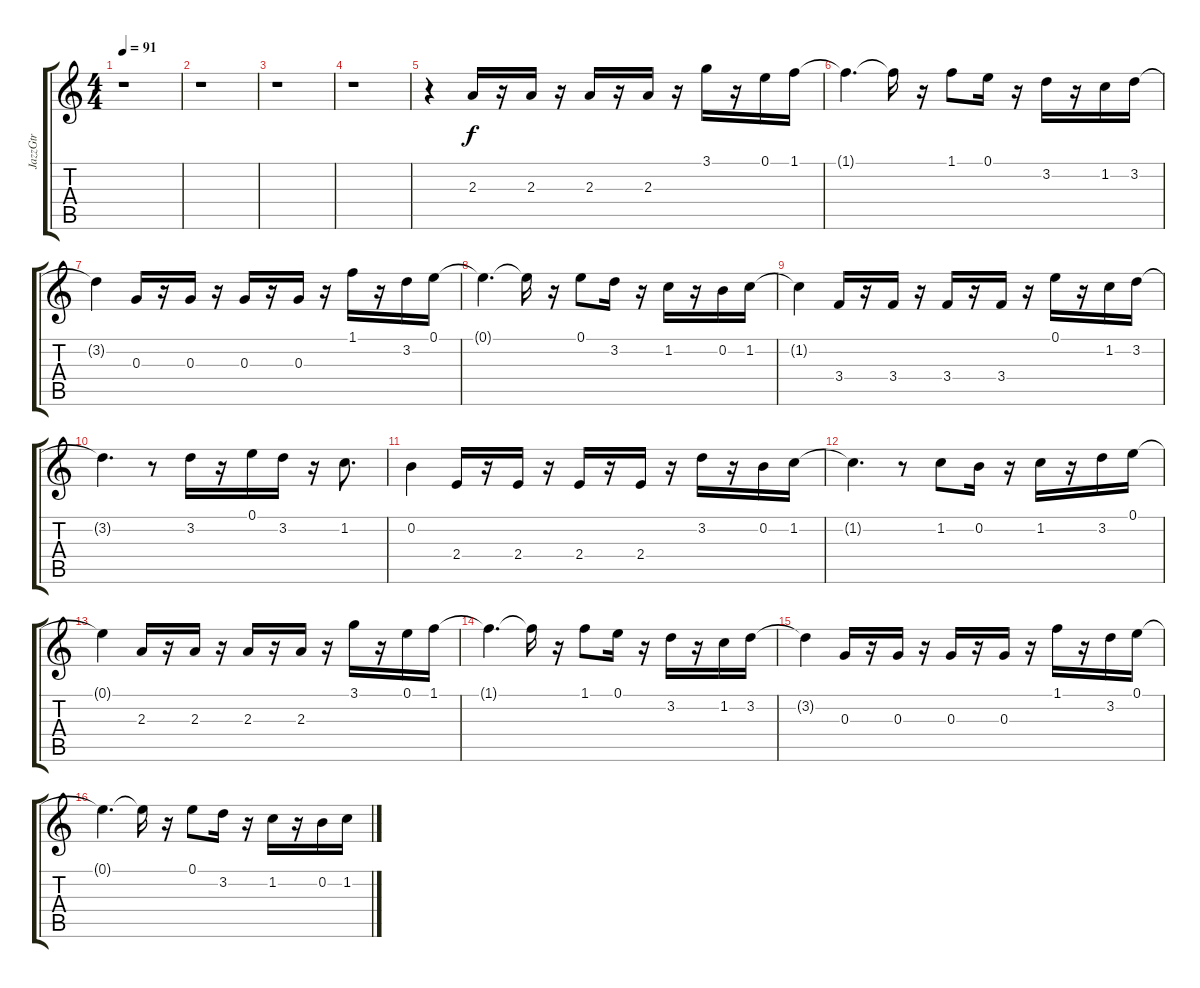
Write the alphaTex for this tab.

\track ("JazzGtr" "JazzGtr") {instrument electricguitarjazz}
\staff {score tabs}
\tuning (E4 B3 G3 D3 A2 E2) {hide}
\ts (4 4)
\tempo 91
\clef g2
\ks c
r.1{dy f} |
r.1 |
r.1 |
r.1 |
r.4 2.3.16 r.16 2.3.16 r.16 2.3.16 r.16 2.3.16 r.16 3.1.16 r.16 0.1.16 1.1.16 |
1.1{t}.4{d} 1.1{t}.16 r.16 1.1.8 0.1.16 r.16 3.2.16 r.16 1.2.16 3.2.16 |
3.2{t}.4 0.3.16 r.16 0.3.16 r.16 0.3.16 r.16 0.3.16 r.16 1.1.16 r.16 3.2.16 0.1.16 |
0.1{t}.4{d} 0.1{t}.16 r.16 0.1.8 3.2.16 r.16 1.2.16 r.16 0.2.16 1.2.16 |
1.2{t}.4 3.4.16 r.16 3.4.16 r.16 3.4.16 r.16 3.4.16 r.16 0.1.16 r.16 1.2.16 3.2.16 |
3.2{t}.4{d} r.8 3.2.16 r.16 0.1.16 3.2.16 r.16 1.2.8{d} |
0.2.4 2.4.16 r.16 2.4.16 r.16 2.4.16 r.16 2.4.16 r.16 3.2.16 r.16 0.2.16 1.2.16 |
1.2{t}.4{d} r.8 1.2.8 0.2.16 r.16 1.2.16 r.16 3.2.16 0.1.16 |
0.1{t}.4 2.3.16 r.16 2.3.16 r.16 2.3.16 r.16 2.3.16 r.16 3.1.16 r.16 0.1.16 1.1.16 |
1.1{t}.4{d} 1.1{t}.16 r.16 1.1.8 0.1.16 r.16 3.2.16 r.16 1.2.16 3.2.16 |
3.2{t}.4 0.3.16 r.16 0.3.16 r.16 0.3.16 r.16 0.3.16 r.16 1.1.16 r.16 3.2.16 0.1.16 |
0.1{t}.4{d} 0.1{t}.16 r.16 0.1.8 3.2.16 r.16 1.2.16 r.16 0.2.16 1.2.16
